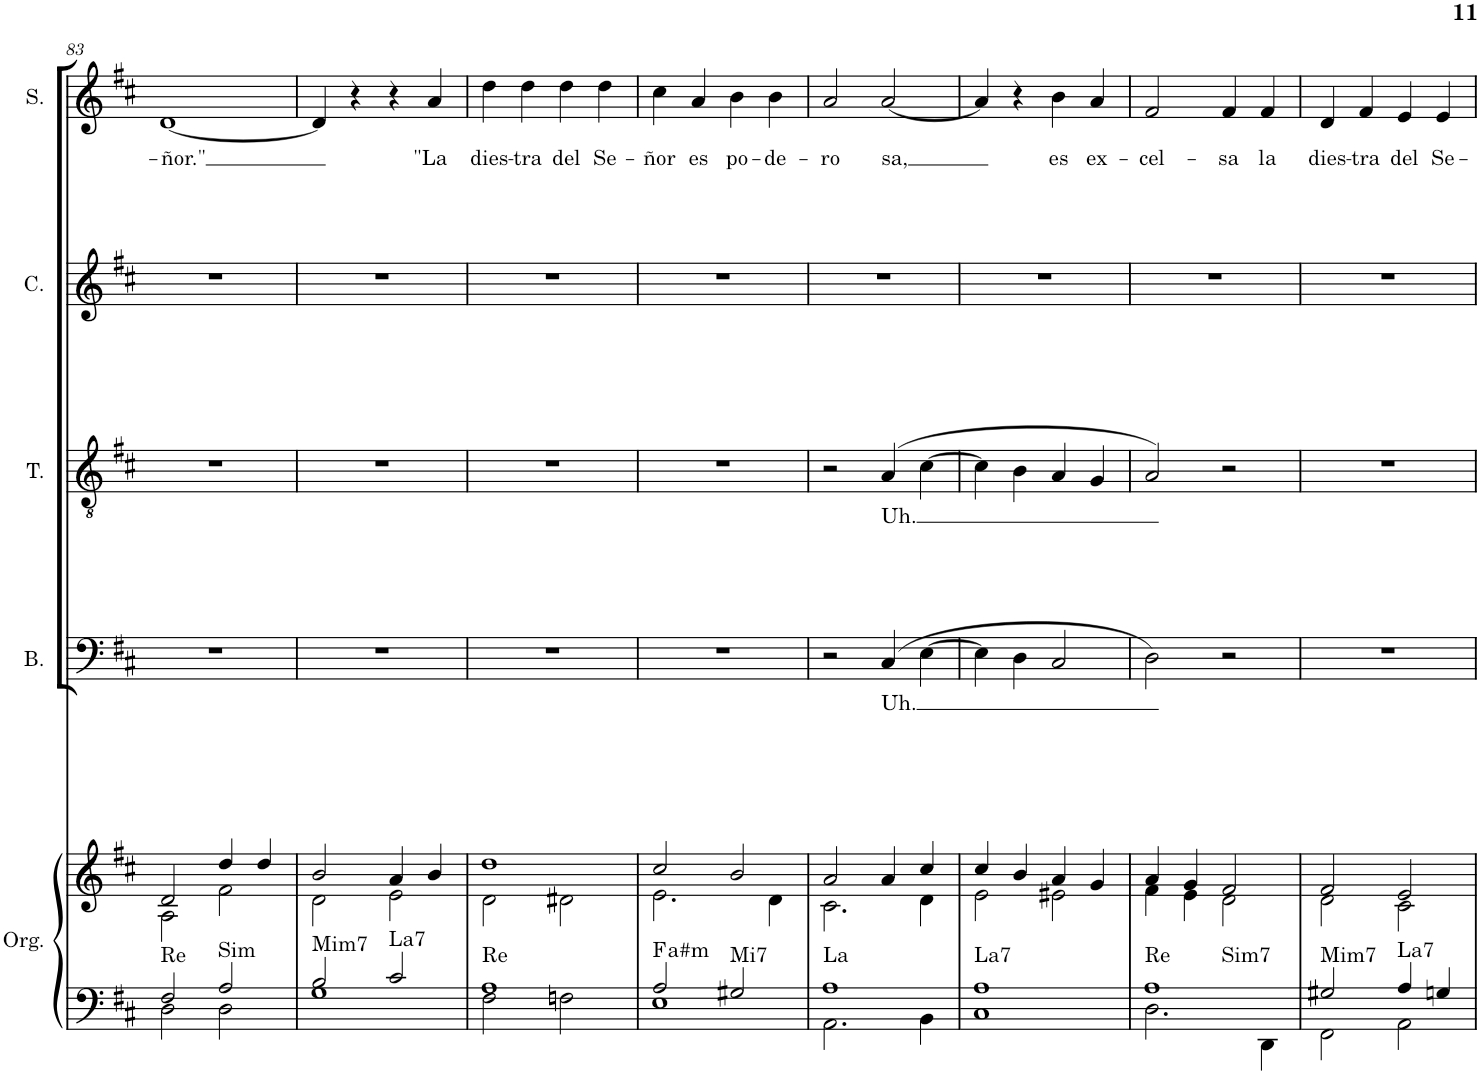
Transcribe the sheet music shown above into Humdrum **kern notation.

**kern	**kern	**harte	**kern	**text	**kern	**text	**kern	**kern	**text
*part5	*part5	*part5	*part4	*part4	*part3	*part3	*part2	*part1	*part1
*staff6	*staff5	*	*staff4	*staff4	*staff3	*staff3	*staff2	*staff1	*staff1
*I"Órgano	*	*	*I"Bajo	*	*I"Tenor	*	*I"Contralto	*I"Soprano	*
*	*	*	*I'B.	*	*I'T.	*	*I'C.	*I'S.	*
!!LO:PB:g=z
*clefF4	*clefG2	*	*clefF4	*	*clefGv2	*	*clefG2	*clefG2	*
*k[f#c#]	*k[f#c#]	*	*k[f#c#]	*	*k[f#c#]	*	*k[f#c#]	*k[f#c#]	*
*M2/2	*M2/2	*	*M2/2	*	*M2/2	*	*M2/2	*M2/2	*
*met(c|)	*met(c|)	*	*met(c|)	*	*met(c|)	*	*met(c|)	*met(c|)	*
=83	=83	=83	=83	=83	=83	=83	=83	=83	=83
*^	*^	*	*	*	*	*	*	*	*
!	!	!	!	!LO:H:kt=Re	!	!	!	!	!	!	!LO:LY:b
2F#/	2D\	2d/	2A\	N	1r	.	1r	.	1r	[1d	-ñor."
!	!	!	!	!LO:H:kt=Sim	!	!	!	!	!	!	!
2A/	2D\	4dd/	2f#\	N	.	.	.	.	.	.	.
.	.	4dd/	.	.	.	.	.	.	.	.	.
=84	=84	=84	=84	=84	=84	=84	=84	=84	=84	=84	=84
!	!	!	!	!LO:H:kt=Mim7	!	!	!	!	!	!	!
2B/	1G	2b/	2d\	N	1r	.	1r	.	1r	4d/]	.
.	.	.	.	.	.	.	.	.	.	4r	.
!	!	!	!	!LO:H:kt=La7	!	!	!	!	!	!	!
2c#/	.	4a/	2e\	N	.	.	.	.	.	4r	.
!	!	!	!	!	!	!	!	!	!	!	!LO:LY:b
.	.	4b/	.	.	.	.	.	.	.	4a/	"La
=85	=85	=85	=85	=85	=85	=85	=85	=85	=85	=85	=85
!	!	!	!	!LO:H:kt=Re	!	!	!	!	!	!	!LO:LY:b
1A	2F#\	1dd	2d\	N	1r	.	1r	.	1r	4dd\	dies-
!	!	!	!	!	!	!	!	!	!	!	!LO:LY:b
.	.	.	.	.	.	.	.	.	.	4dd\	-tra
!	!	!	!	!	!	!	!	!	!	!	!LO:LY:b
.	2Fn\	.	2d#X\	.	.	.	.	.	.	4dd\	del
!	!	!	!	!	!	!	!	!	!	!	!LO:LY:b
.	.	.	.	.	.	.	.	.	.	4dd\	Se-
=86	=86	=86	=86	=86	=86	=86	=86	=86	=86	=86	=86
!	!	!	!	!LO:H:kt=a#m	!	!	!	!	!	!	!LO:LY:b
2A/	1E	2cc#/	2.e\	.	1r	.	1r	.	1r	4cc#\	-ñor
!	!	!	!	!	!	!	!	!	!	!	!LO:LY:b
.	.	.	.	.	.	.	.	.	.	4a/	es
!	!	!	!	!LO:H:kt=Mi7	!	!	!	!	!	!	!LO:LY:b
2G#X/	.	2b/	.	N	.	.	.	.	.	4b\	po-
!	!	!	!	!	!	!	!	!	!	!	!LO:LY:b
.	.	.	4d\	.	.	.	.	.	.	4b\	-de-
=87	=87	=87	=87	=87	=87	=87	=87	=87	=87	=87	=87
!	!	!	!	!LO:H:kt=La	!	!	!	!	!	!	!LO:LY:b
1A	2.AA\	2a/	2.c#\	N	2r	.	2r	.	1r	2a/	-ro
!	!	!	!	!	!	!LO:LY:b	!	!LO:LY:b	!	!	!LO:LY:b
.	.	4a/	.	.	(4C#/	Uh.	(4A/	Uh.	.	[2a/	-sa,
.	4BB\	4cc#/	4d\	.	[4E\	.	[4c#\	.	.	.	.
=88	=88	=88	=88	=88	=88	=88	=88	=88	=88	=88	=88
!	!	!	!	!LO:H:kt=La7	!	!	!	!	!	!	!
1A	1C#	4cc#/	2e\	N	4E\]	.	4c#\]	.	1r	4a/]	.
.	.	4b/	.	.	4D\	.	4B\	.	.	4r	.
!	!	!	!	!	!	!	!	!	!	!	!LO:LY:b
.	.	4a/	2e#X\	.	2C#/	.	4A/	.	.	4b\	es
!	!	!	!	!	!	!	!	!	!	!	!LO:LY:b
.	.	4g/	.	.	.	.	4G/	.	.	4a/	ex-
=89	=89	=89	=89	=89	=89	=89	=89	=89	=89	=89	=89
!	!	!	!	!LO:H:n=1:kt=Re	!	!	!	!	!	!	!LO:LY:b
!	!	!	!	!LO:H:n=2:kt=Sim7	!	!	!	!	!	!	!
1A	2.D\	4a/	4f#\	N N	2D\)	.	2A/)	.	1r	2f#/	-cel-
.	.	4g/	4e\	.	.	.	.	.	.	.	.
!	!	!	!	!	!	!	!	!	!	!	!LO:LY:b
.	.	2f#/	2d\	.	2r	.	2r	.	.	4f#/	-sa
!	!	!	!	!	!	!	!	!	!	!	!LO:LY:b
.	4DD\	.	.	.	.	.	.	.	.	4f#/	la
=90	=90	=90	=90	=90	=90	=90	=90	=90	=90	=90	=90
!	!	!	!	!LO:H:kt=Mim7	!	!	!	!	!	!	!LO:LY:b
2G#X/	2FF#\	2f#/	2d\	N	1r	.	1r	.	1r	4d/	dies-
!	!	!	!	!	!	!	!	!	!	!	!LO:LY:b
.	.	.	.	.	.	.	.	.	.	4f#/	-tra
!	!	!	!	!LO:H:kt=La7	!	!	!	!	!	!	!LO:LY:b
4A/	2AA\	2e/	2c#\	N	.	.	.	.	.	4e/	del
!	!	!	!	!	!	!	!	!	!	!	!LO:LY:b
4Gn/	.	.	.	.	.	.	.	.	.	4e/	Se-
*v	*v	*	*	*	*	*	*	*	*	*	*
*	*v	*v	*	*	*	*	*	*	*	*
=	=	=	=	=	=	=	=	=	=
*-	*-	*-	*-	*-	*-	*-	*-	*-	*-
